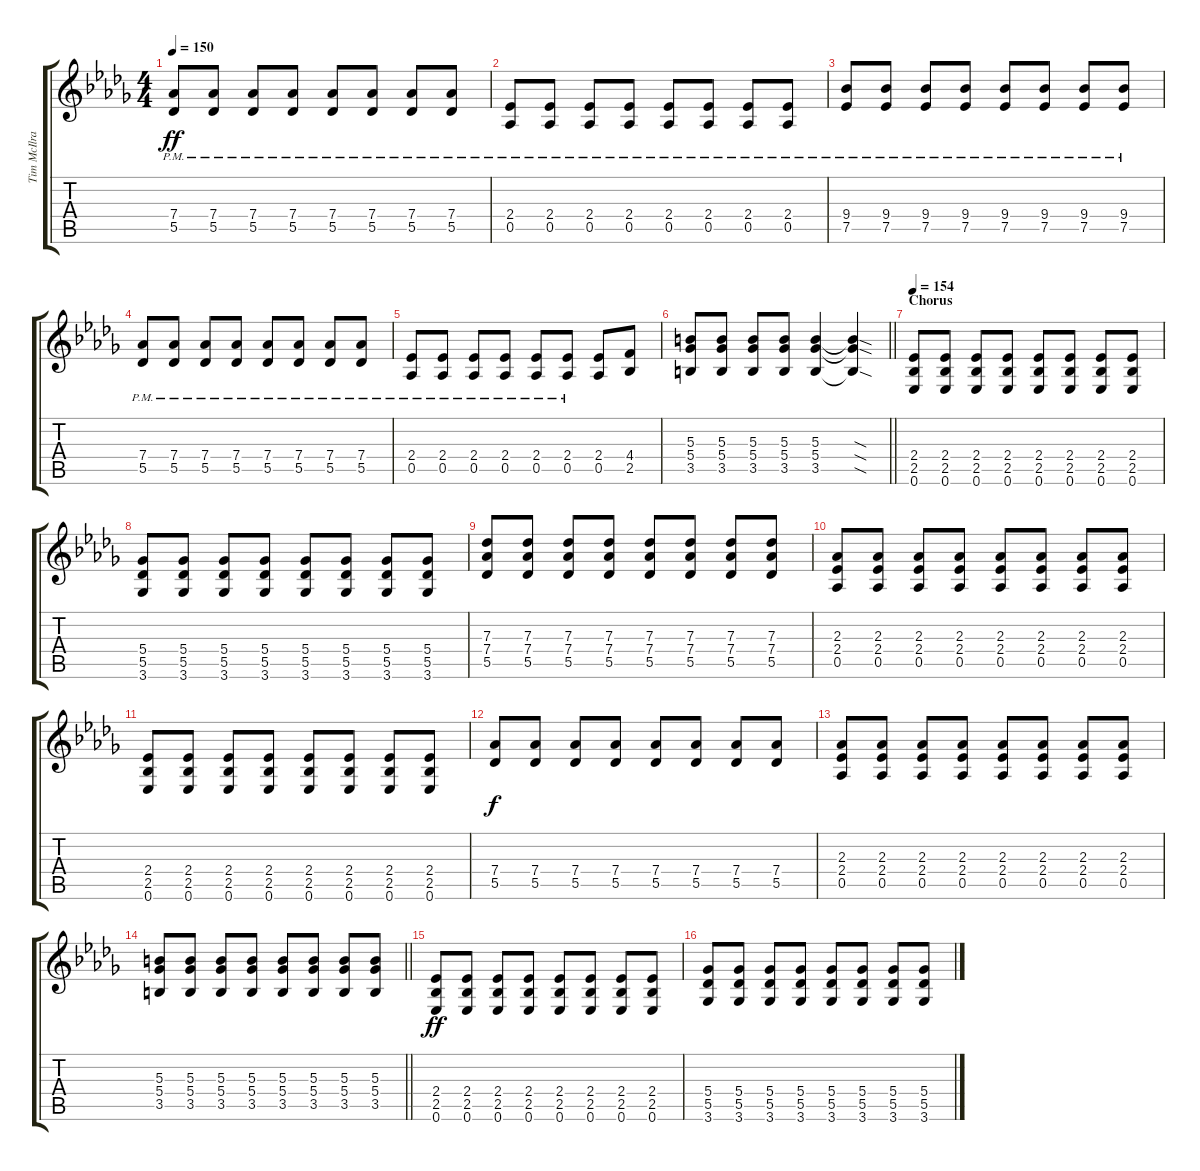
\track ("Tim McIlrath - Guitar One" "Tim McIlra") {instrument distortionguitar}
\staff {score tabs}
\tuning (Eb4 Bb3 Gb3 Db3 Ab2 Eb2) {hide}
\ts (4 4)
\tempo 150
\clef g2
\ks db
(7.4{pm} 5.5{pm}).8{dy ff} (7.4{pm} 5.5{pm}).8 (7.4{pm} 5.5{pm}).8 (7.4{pm} 5.5{pm}).8 (7.4{pm} 5.5{pm}).8 (7.4{pm} 5.5{pm}).8 (7.4{pm} 5.5{pm}).8 (7.4{pm} 5.5{pm}).8 |
(2.4{pm} 0.5{pm}).8 (2.4{pm} 0.5{pm}).8 (2.4{pm} 0.5{pm}).8 (2.4{pm} 0.5{pm}).8 (2.4{pm} 0.5{pm}).8 (2.4{pm} 0.5{pm}).8 (2.4{pm} 0.5{pm}).8 (2.4{pm} 0.5{pm}).8 |
(9.4{pm} 7.5{pm}).8 (9.4{pm} 7.5{pm}).8 (9.4{pm} 7.5{pm}).8 (9.4{pm} 7.5{pm}).8 (9.4{pm} 7.5{pm}).8 (9.4{pm} 7.5{pm}).8 (9.4{pm} 7.5{pm}).8 (9.4{pm} 7.5{pm}).8 |
(7.4{pm} 5.5{pm}).8 (7.4{pm} 5.5{pm}).8 (7.4{pm} 5.5{pm}).8 (7.4{pm} 5.5{pm}).8 (7.4{pm} 5.5{pm}).8 (7.4{pm} 5.5{pm}).8 (7.4{pm} 5.5{pm}).8 (7.4{pm} 5.5{pm}).8 |
(2.4{pm} 0.5{pm}).8 (2.4{pm} 0.5{pm}).8 (2.4{pm} 0.5{pm}).8 (2.4{pm} 0.5{pm}).8 (2.4{pm} 0.5{pm}).8 (2.4{pm} 0.5{pm}).8 (2.4 0.5).8 (4.4 2.5).8 |
\barLineRight lightlight
(5.3 5.4 3.5).8 (5.3 5.4 3.5).8 (5.3 5.4 3.5).8 (5.3 5.4 3.5).8 (5.3 5.4 3.5).4 (5.3{sod t} 5.4{sod t} 3.5{sod t}).4 |
\section ("" "Chorus")
\tempo 154
(2.4 2.5 0.6).8 (2.4 2.5 0.6).8 (2.4 2.5 0.6).8 (2.4 2.5 0.6).8 (2.4 2.5 0.6).8 (2.4 2.5 0.6).8 (2.4 2.5 0.6).8 (2.4 2.5 0.6).8 |
(5.4 5.5 3.6).8 (5.4 5.5 3.6).8 (5.4 5.5 3.6).8 (5.4 5.5 3.6).8 (5.4 5.5 3.6).8 (5.4 5.5 3.6).8 (5.4 5.5 3.6).8 (5.4 5.5 3.6).8 |
(7.3 7.4 5.5).8 (7.3 7.4 5.5).8 (7.3 7.4 5.5).8 (7.3 7.4 5.5).8 (7.3 7.4 5.5).8 (7.3 7.4 5.5).8 (7.3 7.4 5.5).8 (7.3 7.4 5.5).8 |
(2.3 2.4 0.5).8 (2.3 2.4 0.5).8 (2.3 2.4 0.5).8 (2.3 2.4 0.5).8 (2.3 2.4 0.5).8 (2.3 2.4 0.5).8 (2.3 2.4 0.5).8 (2.3 2.4 0.5).8 |
(2.4 2.5 0.6).8 (2.4 2.5 0.6).8 (2.4 2.5 0.6).8 (2.4 2.5 0.6).8 (2.4 2.5 0.6).8 (2.4 2.5 0.6).8 (2.4 2.5 0.6).8 (2.4 2.5 0.6).8 |
(7.4 5.5).8{dy f} (7.4 5.5).8 (7.4 5.5).8 (7.4 5.5).8 (7.4 5.5).8 (7.4 5.5).8 (7.4 5.5).8 (7.4 5.5).8 |
(2.3 2.4 0.5).8 (2.3 2.4 0.5).8 (2.3 2.4 0.5).8 (2.3 2.4 0.5).8 (2.3 2.4 0.5).8 (2.3 2.4 0.5).8 (2.3 2.4 0.5).8 (2.3 2.4 0.5).8 |
\barLineRight lightlight
(5.3 5.4 3.5).8 (5.3 5.4 3.5).8 (5.3 5.4 3.5).8 (5.3 5.4 3.5).8 (5.3 5.4 3.5).8 (5.3 5.4 3.5).8 (5.3 5.4 3.5).8 (5.3 5.4 3.5).8 |
(2.4 2.5 0.6).8{dy ff} (2.4 2.5 0.6).8 (2.4 2.5 0.6).8 (2.4 2.5 0.6).8 (2.4 2.5 0.6).8 (2.4 2.5 0.6).8 (2.4 2.5 0.6).8 (2.4 2.5 0.6).8 |
(5.4 5.5 3.6).8 (5.4 5.5 3.6).8 (5.4 5.5 3.6).8 (5.4 5.5 3.6).8 (5.4 5.5 3.6).8 (5.4 5.5 3.6).8 (5.4 5.5 3.6).8 (5.4 5.5 3.6).8
